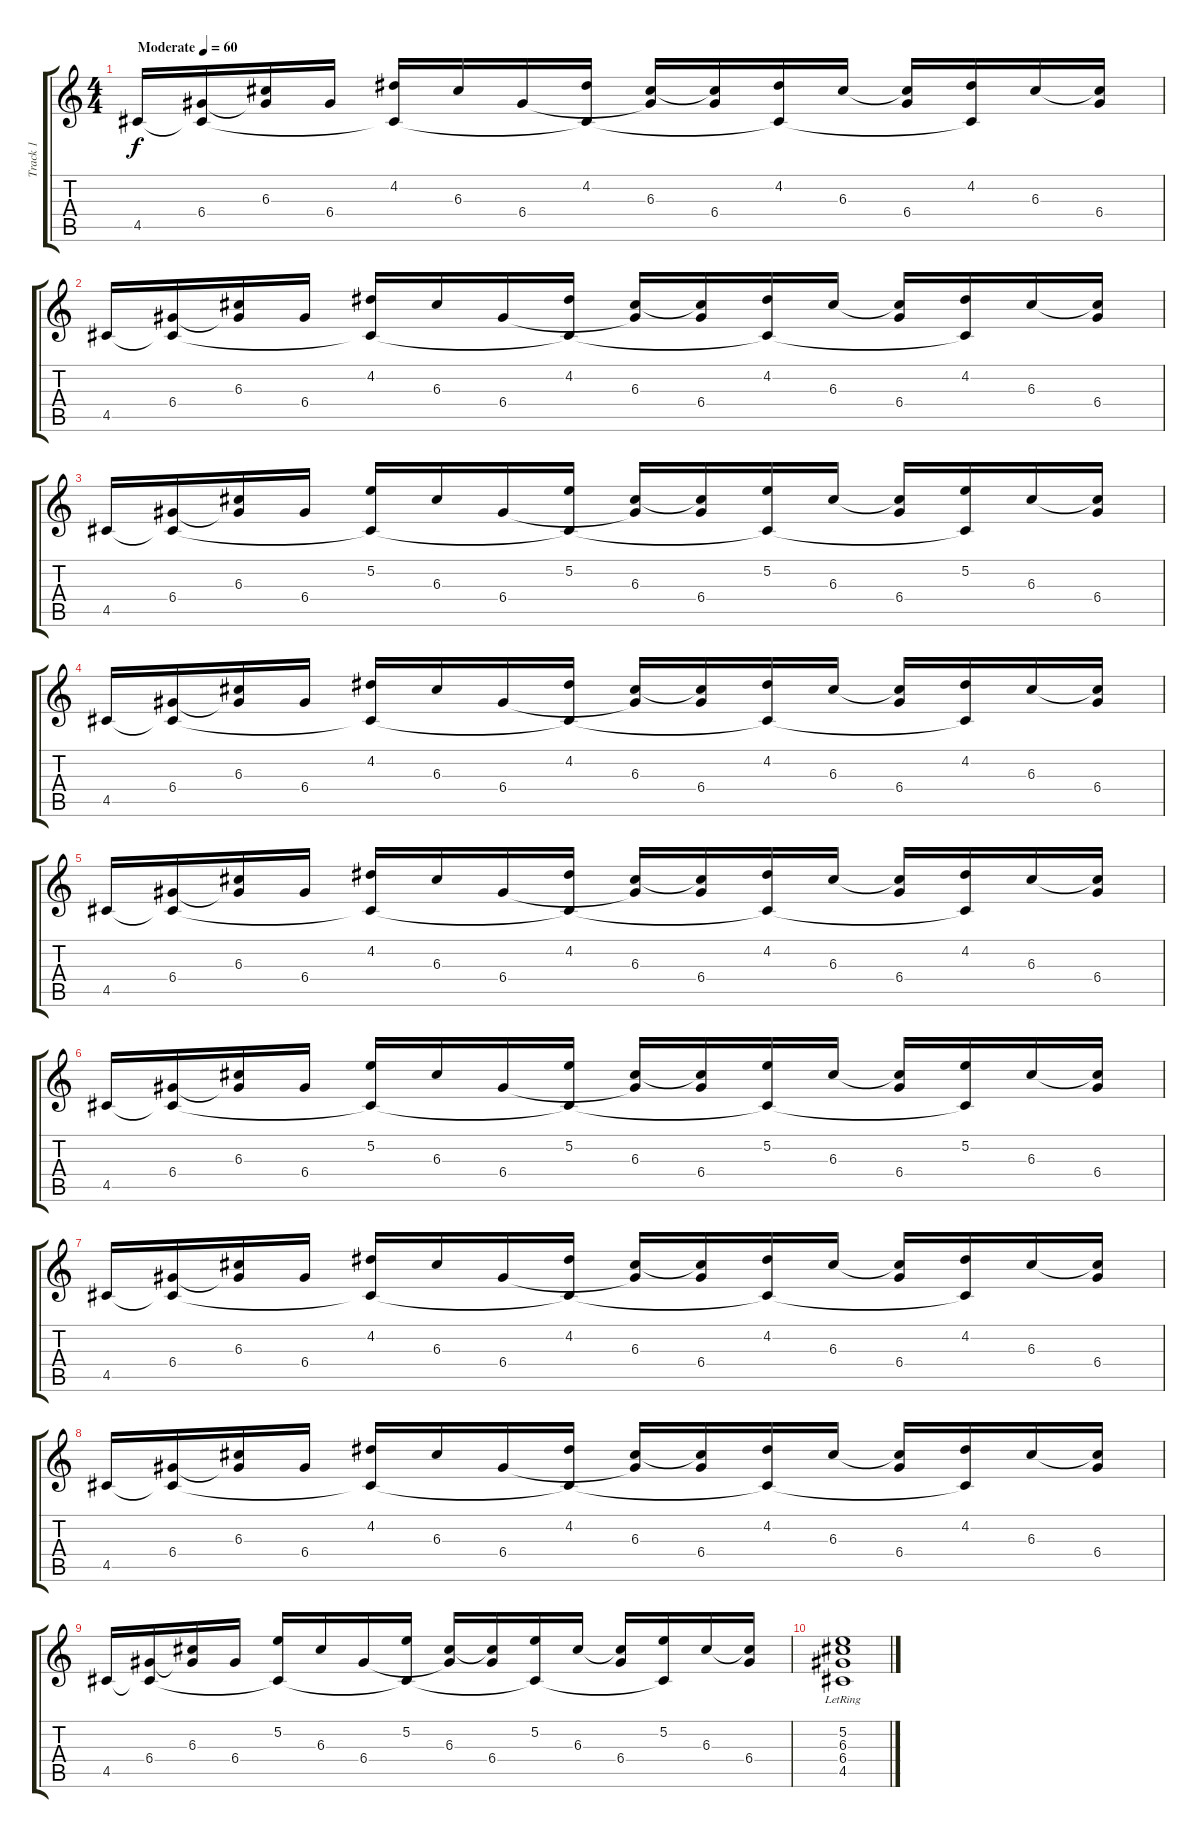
\track ("Track 1" "Track 1") {instrument acousticguitarsteel}
\staff {score tabs}
\tuning (E4 B3 G3 D3 A2 E2) {hide}
\ts (4 4)
\tempo (60 "Moderate")
\clef g2
\ks c
4.5.16{dy f instrument acousticguitarsteel} (6.4 4.5{t}).16 (6.3 6.4{t}).16 6.4.16 (4.2 4.5{t}).16 6.3.16 6.4.16 (4.2 4.5{t}).16 (6.3 6.4{t}).16 (6.3{t} 6.4).16 (4.2 4.5{t}).16 6.3.16 (6.3{t} 6.4).16 (4.2 4.5{t}).16 6.3.16 (6.3{t} 6.4).16 |
4.5.16 (6.4 4.5{t}).16 (6.3 6.4{t}).16 6.4.16 (4.2 4.5{t}).16 6.3.16 6.4.16 (4.2 4.5{t}).16 (6.3 6.4{t}).16 (6.3{t} 6.4).16 (4.2 4.5{t}).16 6.3.16 (6.3{t} 6.4).16 (4.2 4.5{t}).16 6.3.16 (6.3{t} 6.4).16 |
4.5.16 (6.4 4.5{t}).16 (6.3 6.4{t}).16 6.4.16 (5.2 4.5{t}).16 6.3.16 6.4.16 (5.2 4.5{t}).16 (6.3 6.4{t}).16 (6.3{t} 6.4).16 (5.2 4.5{t}).16 6.3.16 (6.3{t} 6.4).16 (5.2 4.5{t}).16 6.3.16 (6.3{t} 6.4).16 |
4.5.16 (6.4 4.5{t}).16 (6.3 6.4{t}).16 6.4.16 (4.2 4.5{t}).16 6.3.16 6.4.16 (4.2 4.5{t}).16 (6.3 6.4{t}).16 (6.3{t} 6.4).16 (4.2 4.5{t}).16 6.3.16 (6.3{t} 6.4).16 (4.2 4.5{t}).16 6.3.16 (6.3{t} 6.4).16 |
4.5.16 (6.4 4.5{t}).16 (6.3 6.4{t}).16 6.4.16 (4.2 4.5{t}).16 6.3.16 6.4.16 (4.2 4.5{t}).16 (6.3 6.4{t}).16 (6.3{t} 6.4).16 (4.2 4.5{t}).16 6.3.16 (6.3{t} 6.4).16 (4.2 4.5{t}).16 6.3.16 (6.3{t} 6.4).16 |
4.5.16 (6.4 4.5{t}).16 (6.3 6.4{t}).16 6.4.16 (5.2 4.5{t}).16 6.3.16 6.4.16 (5.2 4.5{t}).16 (6.3 6.4{t}).16 (6.3{t} 6.4).16 (5.2 4.5{t}).16 6.3.16 (6.3{t} 6.4).16 (5.2 4.5{t}).16 6.3.16 (6.3{t} 6.4).16 |
4.5.16 (6.4 4.5{t}).16 (6.3 6.4{t}).16 6.4.16 (4.2 4.5{t}).16 6.3.16 6.4.16 (4.2 4.5{t}).16 (6.3 6.4{t}).16 (6.3{t} 6.4).16 (4.2 4.5{t}).16 6.3.16 (6.3{t} 6.4).16 (4.2 4.5{t}).16 6.3.16 (6.3{t} 6.4).16 |
4.5.16 (6.4 4.5{t}).16 (6.3 6.4{t}).16 6.4.16 (4.2 4.5{t}).16 6.3.16 6.4.16 (4.2 4.5{t}).16 (6.3 6.4{t}).16 (6.3{t} 6.4).16 (4.2 4.5{t}).16 6.3.16 (6.3{t} 6.4).16 (4.2 4.5{t}).16 6.3.16 (6.3{t} 6.4).16 |
4.5.16 (6.4 4.5{t}).16 (6.3 6.4{t}).16 6.4.16 (5.2 4.5{t}).16 6.3.16 6.4.16 (5.2 4.5{t}).16 (6.3 6.4{t}).16 (6.3{t} 6.4).16 (5.2 4.5{t}).16 6.3.16 (6.3{t} 6.4).16 (5.2 4.5{t}).16 6.3.16 (6.3{t} 6.4).16 |
(5.2 6.3 6.4 4.5{lr}).1
